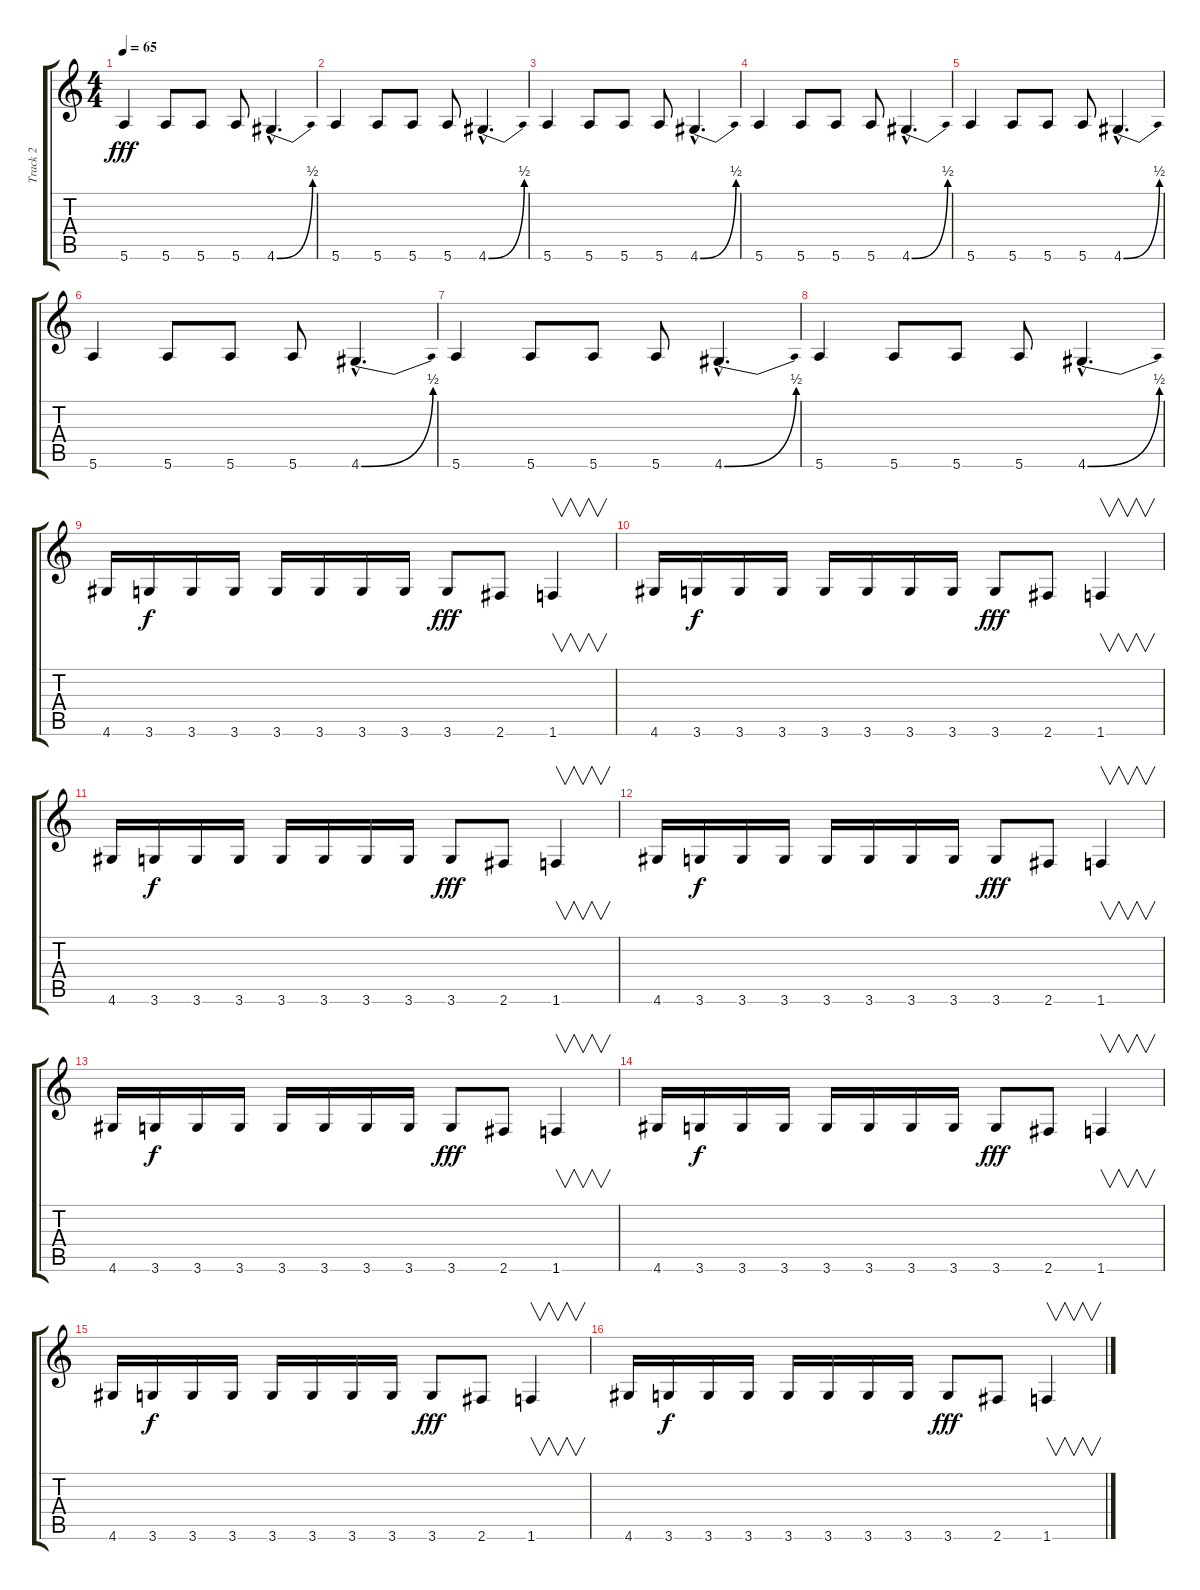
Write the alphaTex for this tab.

\track ("Track 2" "Track 2") {instrument distortionguitar}
\staff {score tabs}
\tuning (E4 B3 G3 D3 A2 E2) {hide}
\ts (4 4)
\tempo 65
\clef g2
\ks c
5.6.4{dy fff} 5.6.8 5.6.8 5.6.8 4.6{be (bend 0 0 60 2) hac}.4{d} |
5.6.4 5.6.8 5.6.8 5.6.8 4.6{be (bend 0 0 60 2) hac}.4{d} |
5.6.4 5.6.8 5.6.8 5.6.8 4.6{be (bend 0 0 60 2) hac}.4{d} |
5.6.4 5.6.8 5.6.8 5.6.8 4.6{be (bend 0 0 60 2) hac}.4{d} |
5.6.4 5.6.8 5.6.8 5.6.8 4.6{be (bend 0 0 60 2) hac}.4{d} |
5.6.4 5.6.8 5.6.8 5.6.8 4.6{be (bend 0 0 60 2) hac}.4{d} |
5.6.4 5.6.8 5.6.8 5.6.8 4.6{be (bend 0 0 60 2) hac}.4{d} |
5.6.4 5.6.8 5.6.8 5.6.8 4.6{be (bend 0 0 60 2) hac}.4{d} |
4.6.16 3.6.16{dy f} 3.6.16 3.6.16 3.6.16 3.6.16 3.6.16 3.6.16 3.6.8{dy fff} 2.6.8 1.6.4{v} |
4.6.16 3.6.16{dy f} 3.6.16 3.6.16 3.6.16 3.6.16 3.6.16 3.6.16 3.6.8{dy fff} 2.6.8 1.6.4{v} |
4.6.16 3.6.16{dy f} 3.6.16 3.6.16 3.6.16 3.6.16 3.6.16 3.6.16 3.6.8{dy fff} 2.6.8 1.6.4{v} |
4.6.16 3.6.16{dy f} 3.6.16 3.6.16 3.6.16 3.6.16 3.6.16 3.6.16 3.6.8{dy fff} 2.6.8 1.6.4{v} |
4.6.16 3.6.16{dy f} 3.6.16 3.6.16 3.6.16 3.6.16 3.6.16 3.6.16 3.6.8{dy fff} 2.6.8 1.6.4{v} |
4.6.16{volume 15} 3.6.16{dy f} 3.6.16 3.6.16 3.6.16 3.6.16 3.6.16 3.6.16 3.6.8{dy fff} 2.6.8 1.6.4{v} |
4.6.16{volume 14} 3.6.16{dy f} 3.6.16 3.6.16 3.6.16 3.6.16 3.6.16 3.6.16 3.6.8{dy fff} 2.6.8 1.6.4{v} |
4.6.16{volume 13} 3.6.16{dy f} 3.6.16 3.6.16 3.6.16 3.6.16 3.6.16 3.6.16 3.6.8{dy fff} 2.6.8 1.6.4{v}
